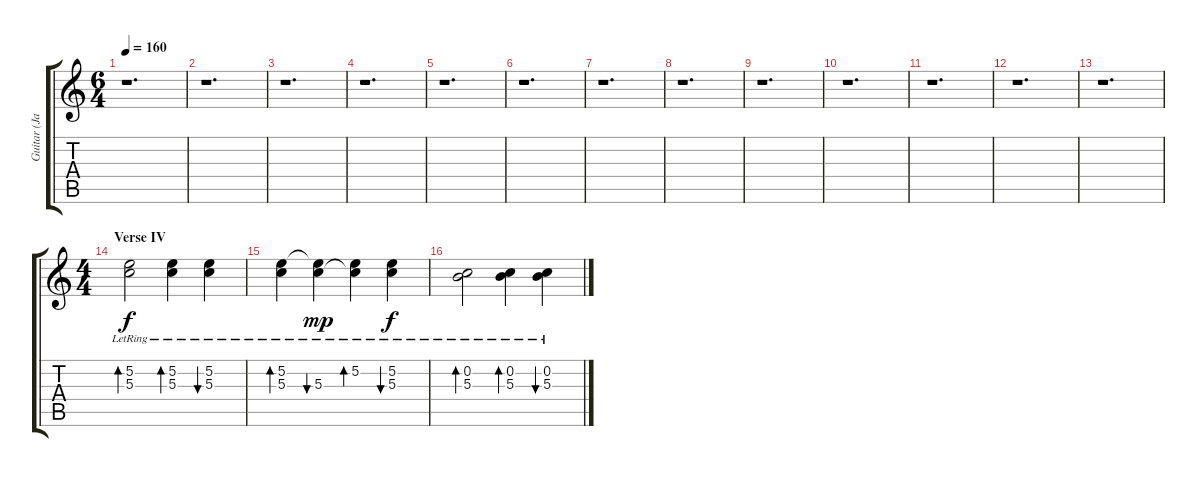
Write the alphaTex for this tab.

\track ("Guitar (Jazz Guitar)" "Guitar (Ja") {instrument electricguitarjazz}
\staff {score tabs}
\tuning (E4 B3 G3 D3 A2 E2) {hide}
\ts (6 4)
\tempo 160
\clef g2
\ks c
r.1{d dy mf} |
r.1{d} |
r.1{d} |
r.1{d} |
r.1{d} |
r.1{d} |
r.1{d} |
r.1{d} |
r.1{d} |
r.1{d} |
r.1{d} |
r.1{d} |
r.1{d} |
\ts (4 4)
\section ("" "Verse IV")
(5.2{lr} 5.3{lr}).2{bd 120 dy f} (5.2{lr} 5.3{lr}).4{bd 120} (5.2{lr} 5.3{lr}).4{bu 120} |
(5.2{lr} 5.3{lr}).4{bd 120} (5.2{t} 5.3{lr}).4{bu 120 dy mp} (5.2{lr} 5.3{t}).4{bd 120} (5.2{lr} 5.3{lr}).4{bu 120 dy f} |
(0.2{lr} 5.3{lr}).2{bd 120} (0.2{lr} 5.3{lr}).4{bd 120} (0.2{lr} 5.3{lr}).4{bu 120}
